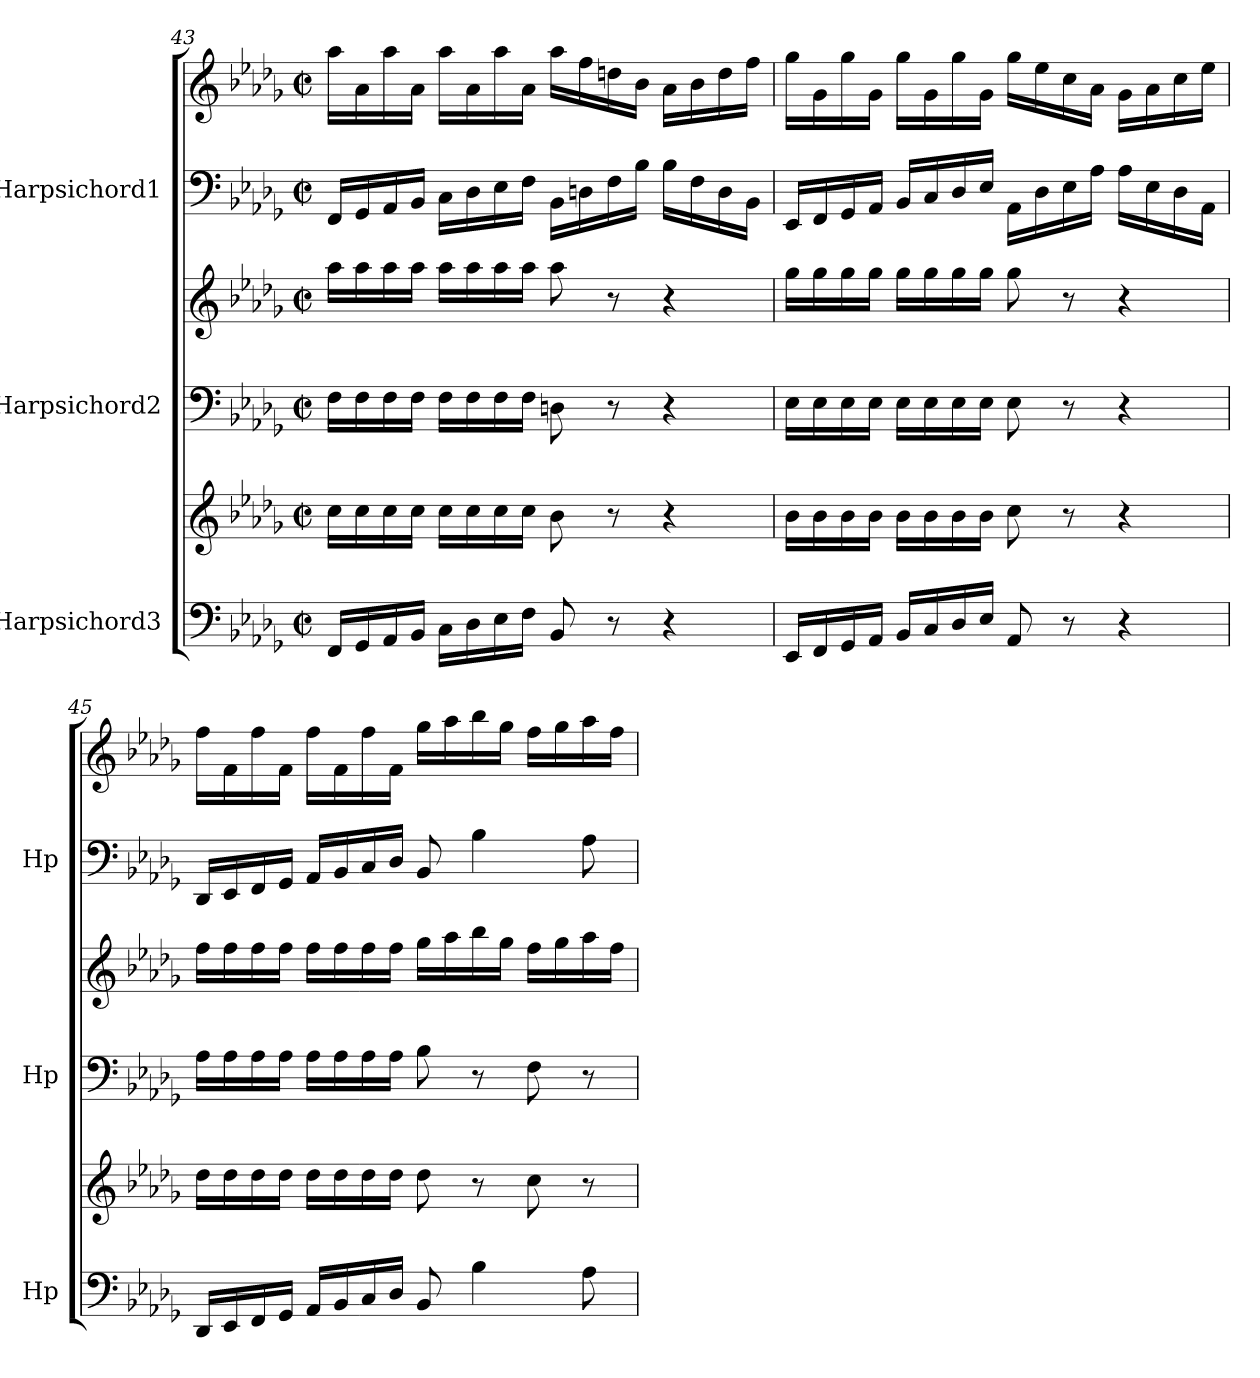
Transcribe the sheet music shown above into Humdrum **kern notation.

**kern	**kern	**kern	**kern	**kern	**kern
*part3	*part3	*part2	*part2	*part1	*part1
*staff6	*staff5	*staff4	*staff3	*staff2	*staff1
*I"Harpsichord3	*	*I"Harpsichord2	*	*I"Harpsichord1	*
*I'Hp	*	*I'Hp	*	*I'Hp	*
*clefF4	*clefG2	*clefF4	*clefG2	*clefF4	*clefG2
*k[b-e-a-d-g-]	*k[b-e-a-d-g-]	*k[b-e-a-d-g-]	*k[b-e-a-d-g-]	*k[b-e-a-d-g-]	*k[b-e-a-d-g-]
*M4/4	*M4/4	*M4/4	*M4/4	*M4/4	*M4/4
*met(c|)	*met(c|)	*met(c|)	*met(c|)	*met(c|)	*met(c|)
=43	=43	=43	=43	=43	=43
16FF/LL	16cc\LL	16F\LL	16aa-\LL	16FF/LL	16aa-\LL
16GG-/	16cc\	16F\	16aa-\	16GG-/	16a-\
16AA-/	16cc\	16F\	16aa-\	16AA-/	16aa-\
16BB-/JJ	16cc\JJ	16F\JJ	16aa-\JJ	16BB-/JJ	16a-\JJ
16C\LL	16cc\LL	16F\LL	16aa-\LL	16C\LL	16aa-\LL
16D-\	16cc\	16F\	16aa-\	16D-\	16a-\
16E-\	16cc\	16F\	16aa-\	16E-\	16aa-\
16F\JJ	16cc\JJ	16F\JJ	16aa-\JJ	16F\JJ	16a-\JJ
8BB-/	8b-\	8Dn\	8aa-\	16BB-\LL	16aa-\LL
.	.	.	.	16Dn\	16ff\
8r	8r	8r	8r	16F\	16ddn\
.	.	.	.	16B-\JJ	16b-\JJ
4r	4r	4r	4r	16B-\LL	16a-\LL
.	.	.	.	16F\	16b-\
.	.	.	.	16D\	16dd\
.	.	.	.	16BB-\JJ	16ff\JJ
!!LO:PB:g=z
=44	=44	=44	=44	=44	=44
16EE-/LL	16b-\LL	16E-\LL	16gg-\LL	16EE-/LL	16gg-\LL
16FF/	16b-\	16E-\	16gg-\	16FF/	16g-\
16GG-/	16b-\	16E-\	16gg-\	16GG-/	16gg-\
16AA-/JJ	16b-\JJ	16E-\JJ	16gg-\JJ	16AA-/JJ	16g-\JJ
16BB-/LL	16b-\LL	16E-\LL	16gg-\LL	16BB-/LL	16gg-\LL
16C/	16b-\	16E-\	16gg-\	16C/	16g-\
16D-/	16b-\	16E-\	16gg-\	16D-/	16gg-\
16E-/JJ	16b-\JJ	16E-\JJ	16gg-\JJ	16E-/JJ	16g-\JJ
8AA-/	8cc\	8E-\	8gg-\	16AA-\LL	16gg-\LL
.	.	.	.	16D-\	16ee-\
8r	8r	8r	8r	16E-\	16cc\
.	.	.	.	16A-\JJ	16a-\JJ
4r	4r	4r	4r	16A-\LL	16g-\LL
.	.	.	.	16E-\	16a-\
.	.	.	.	16D-\	16cc\
.	.	.	.	16AA-\JJ	16ee-\JJ
=45	=45	=45	=45	=45	=45
16DD-/LL	16dd-\LL	16A-\LL	16ff\LL	16DD-/LL	16ff\LL
16EE-/	16dd-\	16A-\	16ff\	16EE-/	16f\
16FF/	16dd-\	16A-\	16ff\	16FF/	16ff\
16GG-/JJ	16dd-\JJ	16A-\JJ	16ff\JJ	16GG-/JJ	16f\JJ
16AA-/LL	16dd-\LL	16A-\LL	16ff\LL	16AA-/LL	16ff\LL
16BB-/	16dd-\	16A-\	16ff\	16BB-/	16f\
16C/	16dd-\	16A-\	16ff\	16C/	16ff\
16D-/JJ	16dd-\JJ	16A-\JJ	16ff\JJ	16D-/JJ	16f\JJ
8BB-/	8dd-\	8B-\	16gg-\LL	8BB-/	16gg-\LL
.	.	.	16aa-\	.	16aa-\
4B-\	8r	8r	16bb-\	4B-\	16bb-\
.	.	.	16gg-\JJ	.	16gg-\JJ
.	8cc\	8F\	16ff\LL	.	16ff\LL
.	.	.	16gg-\	.	16gg-\
8A-\	8r	8r	16aa-\	8A-\	16aa-\
.	.	.	16ff\JJ	.	16ff\JJ
=	=	=	=	=	=
*-	*-	*-	*-	*-	*-
